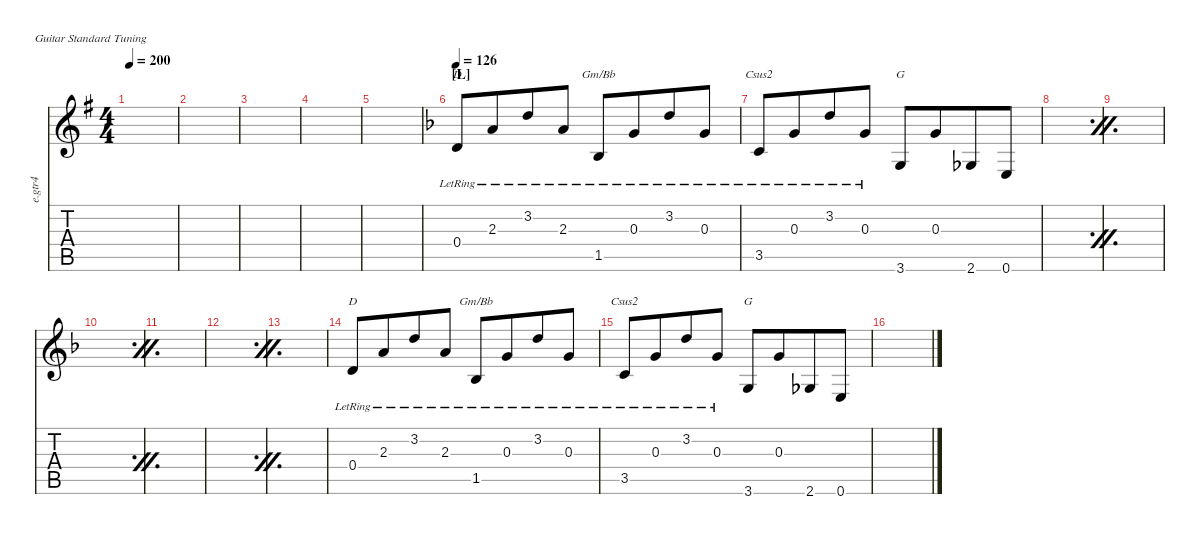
\defaultSystemsLayout 4
\hideDynamics
\bracketExtendMode nobrackets
\track ("E.Guitar IV" "e.gtr4") {instrument distortionguitar}
\staff {score tabs}
\tuning (E4 B3 G3 D3 A2 E2)
\chord ("D" x x x 0 x x) {showdiagram false showfingering false}
\chord ("Gm/Bb" x x x x 1 x) {showdiagram false showfingering false}
\chord ("Csus2" x x x x 3 x) {showdiagram false showfingering false}
\chord ("G" x x x x x 3) {showdiagram false showfingering false}
\ts (4 4)
\tempo 200
\clef g2
\ks g
|
|
|
|
|
\section ("L" "")
\tempo 126
\ks f
0.4{lr acc forcenatural}.8{ch "D" instrument distortionguitar beam Up} 2.3{lr acc forcenatural}.8{beam Up beam merge} 3.2{lr acc forcenatural}.8{beam Up} 2.3{lr acc forcenatural}.8{beam Up} 1.5{lr acc b}.8{ch "Gm/Bb" beam Up} 0.3{lr acc forcenatural}.8{beam Up beam merge} 3.2{lr acc forcenatural}.8{beam Up} 0.3{lr acc forcenatural}.8{beam Up} |
3.5{lr acc forcenatural}.8{ch "Csus2" beam Up} 0.3{lr acc forcenatural}.8{beam Up beam merge} 3.2{lr acc forcenatural}.8{beam Up} 0.3{lr acc forcenatural}.8{beam Up} 3.6{acc forcenatural}.8{ch "G" beam Up} 0.3{acc forcenatural}.8{beam Up beam merge} 2.6{acc b}.8{beam Up} 0.6{acc forcenatural}.8{beam Up} |
\simile firstofdouble
|
\simile secondofdouble
|
\simile firstofdouble
|
\simile secondofdouble
|
\simile firstofdouble
|
\simile secondofdouble
|
\simile none
0.4{lr acc forcenatural}.8{ch "D" beam Up} 2.3{lr acc forcenatural}.8{beam Up beam merge} 3.2{lr acc forcenatural}.8{beam Up} 2.3{lr acc forcenatural}.8{beam Up} 1.5{lr acc b}.8{ch "Gm/Bb" beam Up} 0.3{lr acc forcenatural}.8{beam Up beam merge} 3.2{lr acc forcenatural}.8{beam Up} 0.3{lr acc forcenatural}.8{beam Up} |
3.5{lr acc forcenatural}.8{ch "Csus2" beam Up} 0.3{lr acc forcenatural}.8{beam Up beam merge} 3.2{lr acc forcenatural}.8{beam Up} 0.3{lr acc forcenatural}.8{beam Up} 3.6{acc forcenatural}.8{ch "G" beam Up} 0.3{acc forcenatural}.8{beam Up beam merge} 2.6{acc b}.8{beam Up} 0.6{acc forcenatural}.8{beam Up} |
\simile firstofdouble
